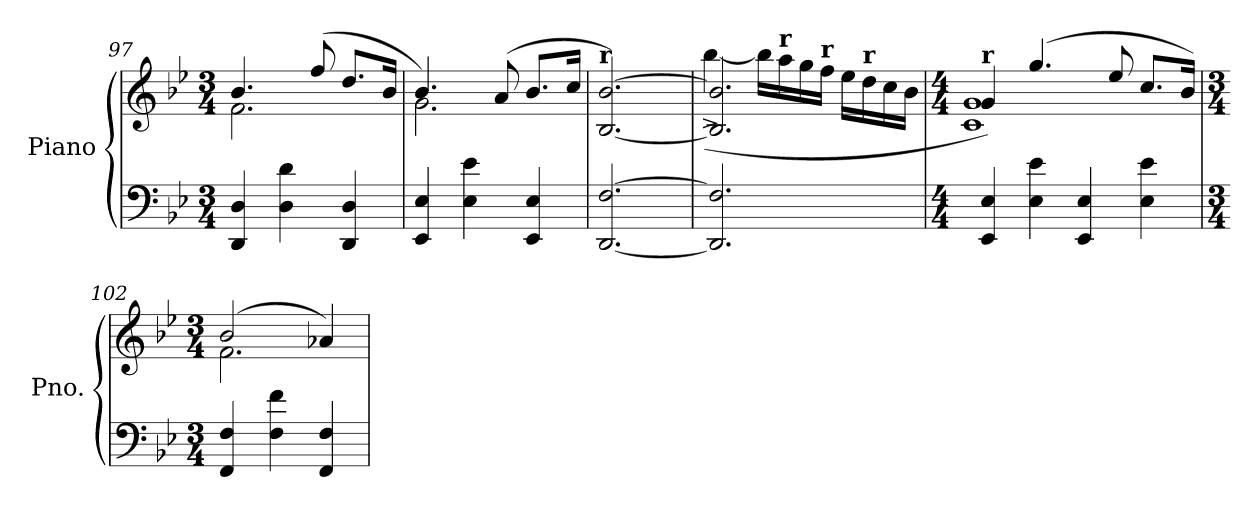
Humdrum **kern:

**kern	**kern
*part1	*part1
*staff2	*staff1
*I"Piano	*
*I'Pno.	*
*clefF4	*clefG2
*k[b-e-]	*k[b-e-]
*M3/4	*M3/4
=97	=97
*	*^
4DD/ 4D/	4.b-/	2.f\
4D\ 4d\	.	.
.	(8ff/	.
4DD/ 4D/	8.dd/L	.
.	16b-/Jk	.
=98	=98	=98
4EE-/ 4E-/	4.b-/)	2.g\
4E-\ 4e-\	.	.
.	(8a/	.
4EE-/ 4E-/	8.b-/L	.
.	16cc/Jk	.
*	*v	*v
=99	=99
!	!LO:TX:a:B:t=r
[2.DD/ [2.F/	[2.B-/ [2.b-/)
=100	=100
*	*^
2.DD/] 2.F/]	2.B-/] 2.b-/]	(>[4bb-^\
.	.	16bb-\LL]
!	!	!LO:TX:a:B:t=r
.	.	16aa\
.	.	16gg\
!	!	!LO:TX:a:B:t=r
.	.	16ff\JJ
.	.	16ee-\LL
!	!	!LO:TX:a:B:t=r
.	.	16dd\
.	.	16cc\
.	.	16b-\JJ
=101	=101	=101
*M4/4	*M4/4	*
!	!LO:TX:a:B:t=r	!
4EE-/ 4E-/	4g/)	1c 1g
4E-\ 4e-\	(4.gg/	.
4EE-/ 4E-/	.	.
.	8ee-/	.
4E-\ 4e-\	8.cc/L	.
.	16b-/Jk)	.
!!LO:LB:g=z	!!
=102	=102	=102
*M3/4	*M3/4	*
4FF/ 4F/	(2b-/	2.f\
4F\ 4f\	.	.
4FF/ 4F/	4a-X/)	.
*	*v	*v
=	=
*-	*-
